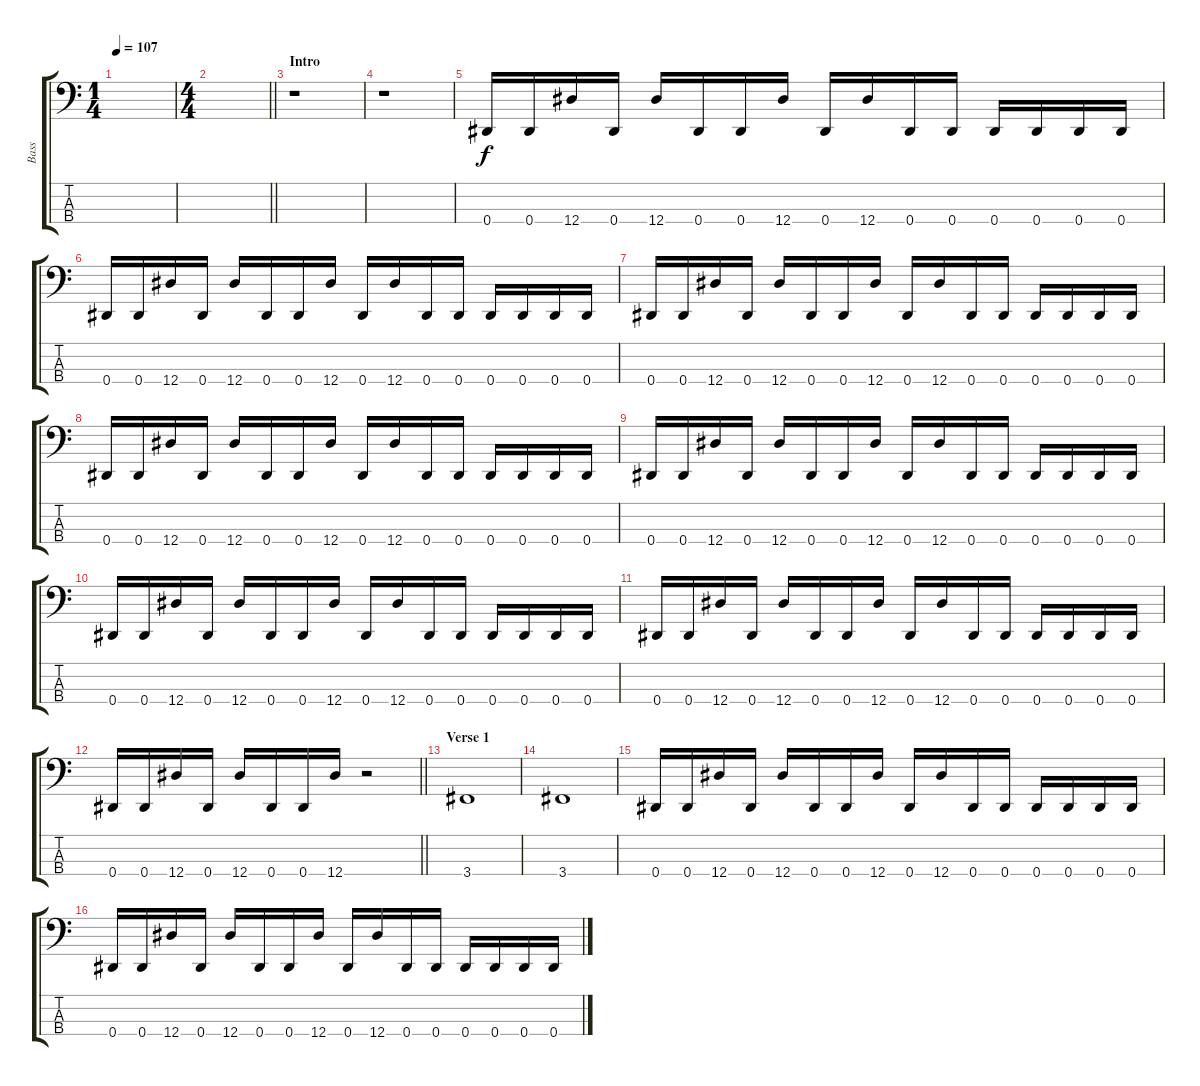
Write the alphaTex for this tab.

\track ("Bass" "Bass") {instrument electricbassfinger}
\staff {score tabs}
\tuning (Gb2 Db2 Ab1 Eb1) {hide}
\ts (1 4)
\tempo 107
\clef f4
\ks c
|
\ts (4 4)
\barLineRight lightlight
|
\section ("" "Intro")
r.1 |
r.1 |
0.4.16 0.4.16 12.4.16 0.4.16 12.4.16 0.4.16 0.4.16 12.4.16 0.4.16 12.4.16 0.4.16 0.4.16 0.4.16 0.4.16 0.4.16 0.4.16 |
0.4.16 0.4.16 12.4.16 0.4.16 12.4.16 0.4.16 0.4.16 12.4.16 0.4.16 12.4.16 0.4.16 0.4.16 0.4.16 0.4.16 0.4.16 0.4.16 |
0.4.16 0.4.16 12.4.16 0.4.16 12.4.16 0.4.16 0.4.16 12.4.16 0.4.16 12.4.16 0.4.16 0.4.16 0.4.16 0.4.16 0.4.16 0.4.16 |
0.4.16 0.4.16 12.4.16 0.4.16 12.4.16 0.4.16 0.4.16 12.4.16 0.4.16 12.4.16 0.4.16 0.4.16 0.4.16 0.4.16 0.4.16 0.4.16 |
0.4.16 0.4.16 12.4.16 0.4.16 12.4.16 0.4.16 0.4.16 12.4.16 0.4.16 12.4.16 0.4.16 0.4.16 0.4.16 0.4.16 0.4.16 0.4.16 |
0.4.16 0.4.16 12.4.16 0.4.16 12.4.16 0.4.16 0.4.16 12.4.16 0.4.16 12.4.16 0.4.16 0.4.16 0.4.16 0.4.16 0.4.16 0.4.16 |
0.4.16 0.4.16 12.4.16 0.4.16 12.4.16 0.4.16 0.4.16 12.4.16 0.4.16 12.4.16 0.4.16 0.4.16 0.4.16 0.4.16 0.4.16 0.4.16 |
\barLineRight lightlight
0.4.16 0.4.16 12.4.16 0.4.16 12.4.16 0.4.16 0.4.16 12.4.16 r.2 |
\section ("" "Verse 1")
3.4.1 |
3.4.1 |
0.4.16 0.4.16 12.4.16 0.4.16 12.4.16 0.4.16 0.4.16 12.4.16 0.4.16 12.4.16 0.4.16 0.4.16 0.4.16 0.4.16 0.4.16 0.4.16 |
0.4.16 0.4.16 12.4.16 0.4.16 12.4.16 0.4.16 0.4.16 12.4.16 0.4.16 12.4.16 0.4.16 0.4.16 0.4.16 0.4.16 0.4.16 0.4.16
